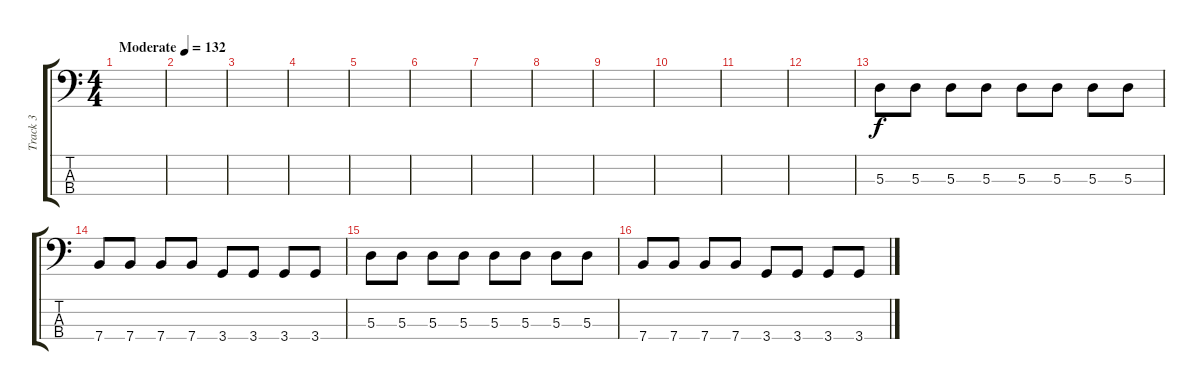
\track ("Track 3" "Track 3") {instrument electricbassfinger}
\staff {score tabs}
\tuning (G2 D2 A1 E1) {hide}
\ts (4 4)
\tempo (132 "Moderate")
\clef f4
\ks c
|
|
|
|
|
|
|
|
|
|
|
|
5.3.8 5.3.8 5.3.8 5.3.8 5.3.8 5.3.8 5.3.8 5.3.8 |
7.4.8 7.4.8 7.4.8 7.4.8 3.4.8 3.4.8 3.4.8 3.4.8 |
5.3.8 5.3.8 5.3.8 5.3.8 5.3.8 5.3.8 5.3.8 5.3.8 |
7.4.8 7.4.8 7.4.8 7.4.8 3.4.8 3.4.8 3.4.8 3.4.8
